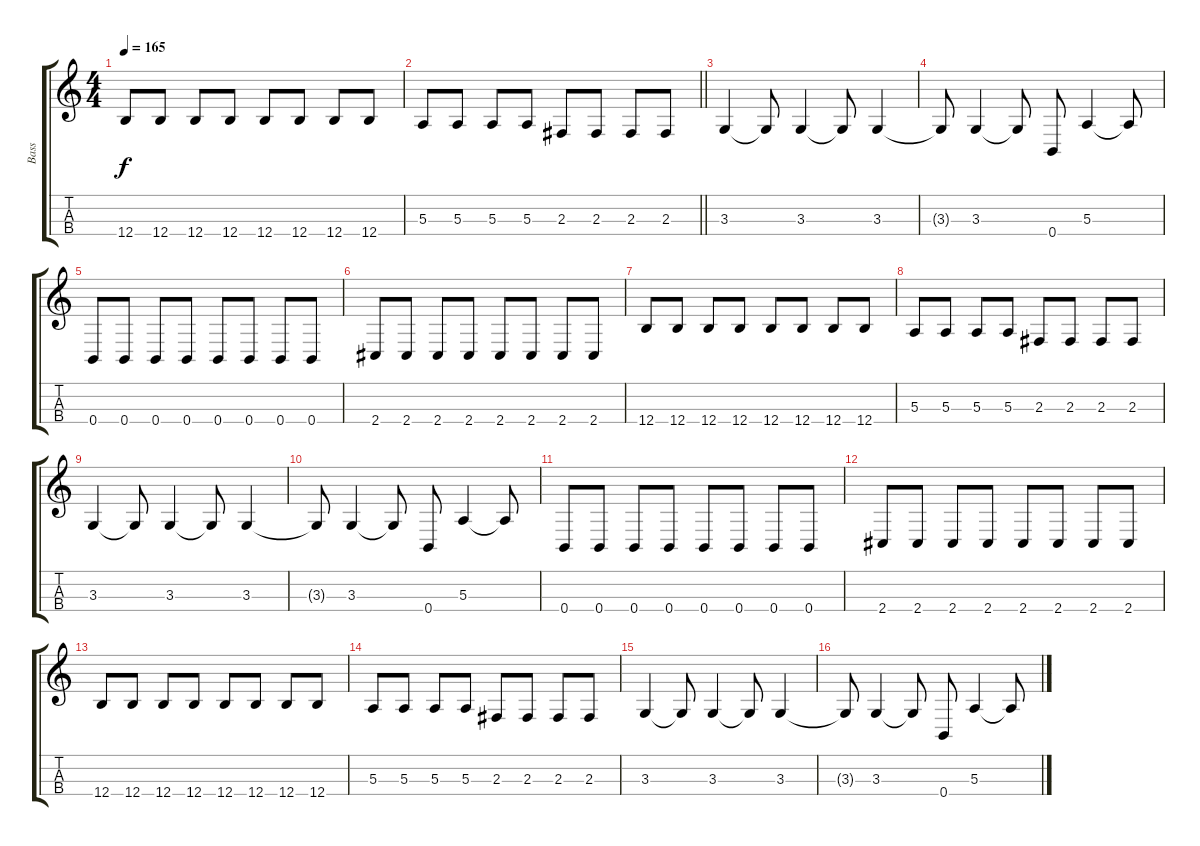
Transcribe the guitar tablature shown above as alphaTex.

\track ("Bass" "Bass") {instrument electricbassfinger}
\staff {score tabs}
\tuning (D3 A2 E2 B1) {hide}
\ts (4 4)
\tempo 165
\clef g2
\ks c
12.4.8{dy f} 12.4.8 12.4.8 12.4.8 12.4.8 12.4.8 12.4.8 12.4.8 |
\barLineRight lightlight
5.3.8 5.3.8 5.3.8 5.3.8 2.3.8 2.3.8 2.3.8 2.3.8 |
3.3.4 3.3{t}.8 3.3.4 3.3{t}.8 3.3.4 |
3.3{t}.8 3.3.4 3.3{t}.8 0.4.8 5.3.4 5.3{t}.8 |
0.4.8 0.4.8 0.4.8 0.4.8 0.4.8 0.4.8 0.4.8 0.4.8 |
2.4.8 2.4.8 2.4.8 2.4.8 2.4.8 2.4.8 2.4.8 2.4.8 |
12.4.8 12.4.8 12.4.8 12.4.8 12.4.8 12.4.8 12.4.8 12.4.8 |
5.3.8 5.3.8 5.3.8 5.3.8 2.3.8 2.3.8 2.3.8 2.3.8 |
3.3.4 3.3{t}.8 3.3.4 3.3{t}.8 3.3.4 |
3.3{t}.8 3.3.4 3.3{t}.8 0.4.8 5.3.4 5.3{t}.8 |
0.4.8 0.4.8 0.4.8 0.4.8 0.4.8 0.4.8 0.4.8 0.4.8 |
2.4.8 2.4.8 2.4.8 2.4.8 2.4.8 2.4.8 2.4.8 2.4.8 |
12.4.8 12.4.8 12.4.8 12.4.8 12.4.8 12.4.8 12.4.8 12.4.8 |
5.3.8 5.3.8 5.3.8 5.3.8 2.3.8 2.3.8 2.3.8 2.3.8 |
3.3.4 3.3{t}.8 3.3.4 3.3{t}.8 3.3.4 |
3.3{t}.8 3.3.4 3.3{t}.8 0.4.8 5.3.4 5.3{t}.8
